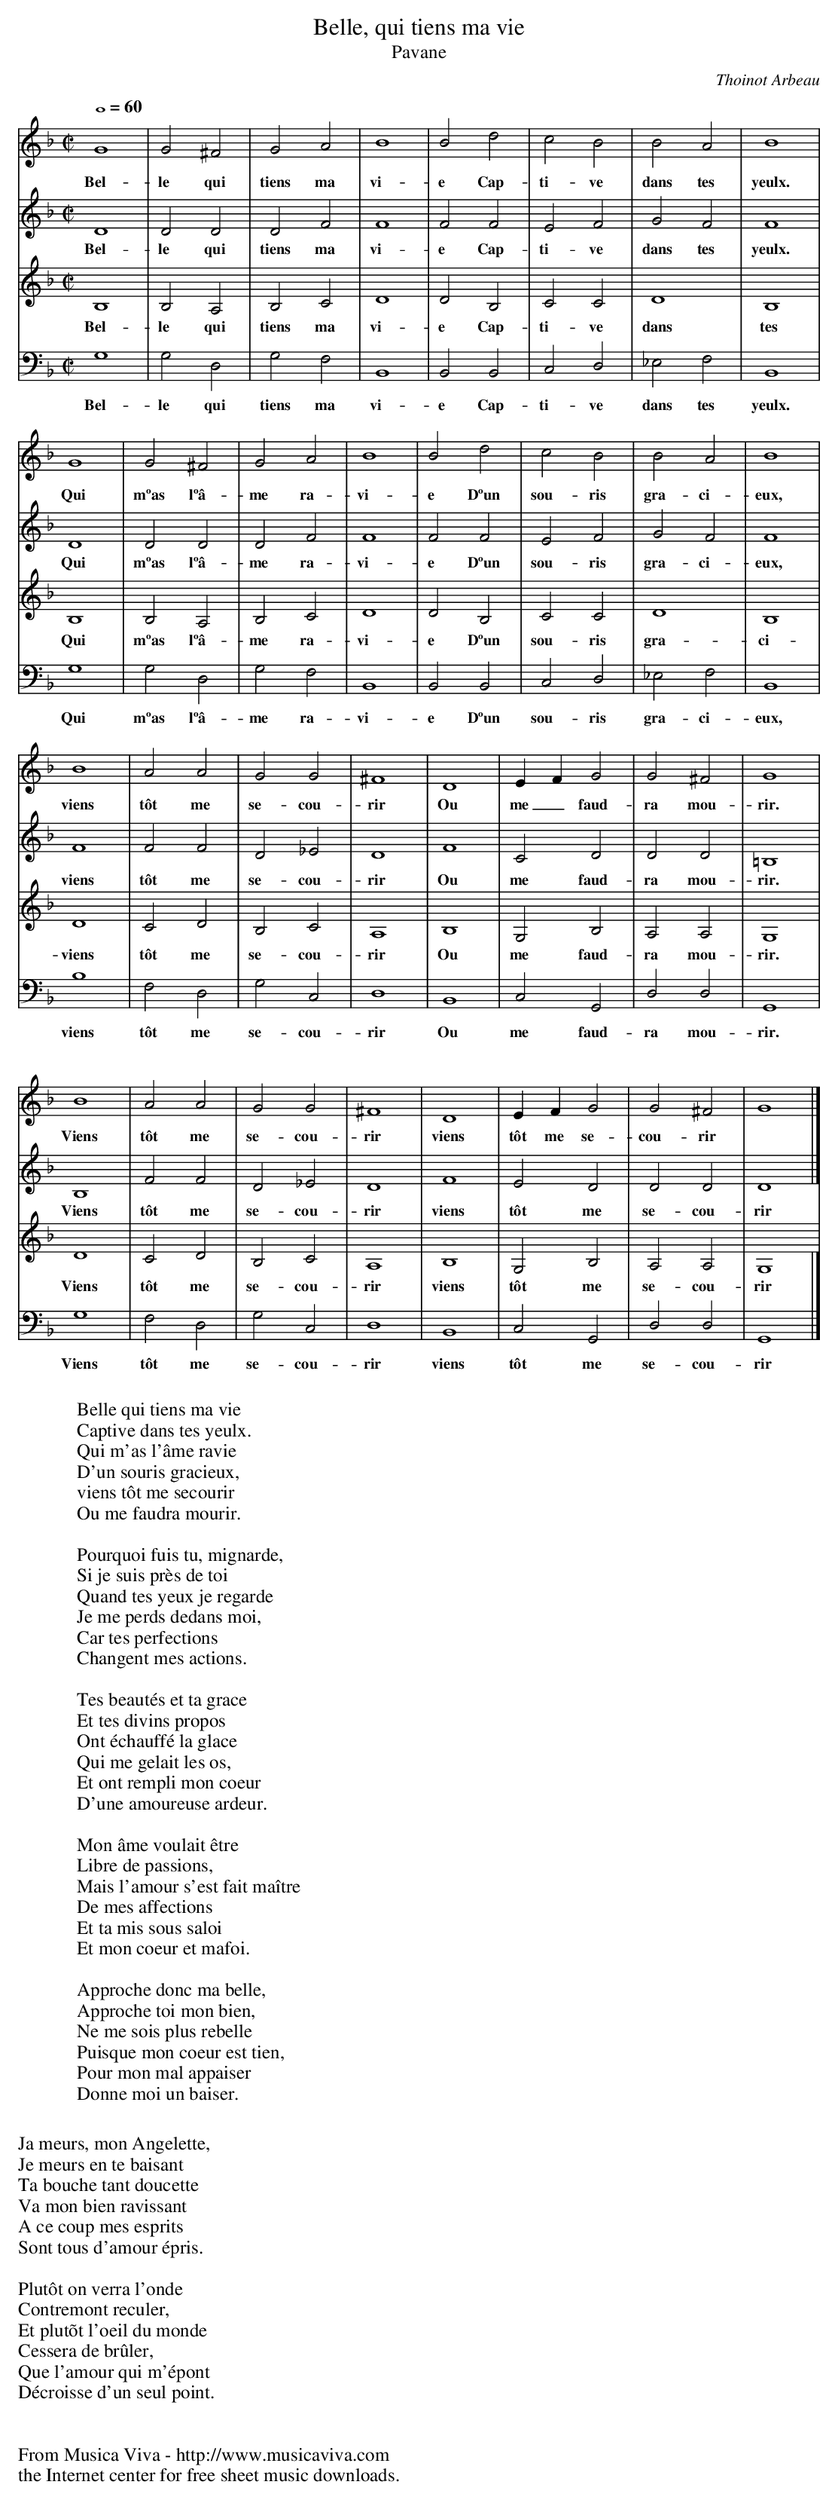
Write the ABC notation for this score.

X:1
T:Belle, qui tiens ma vie
T:Pavane
C:Thoinot Arbeau
M:C|
L:1/2
Q:1/1=60
K:Gdor
V:1
G2|G^F|GA|B2|Bd|cB|BA|B2|
w:Bel-le qui tiens ma vi-e Cap-ti-ve dans tes yeulx.
V:2
D2|DD|DF|F2|FF|EF|GF|F2|
w:Bel-le qui tiens ma vi-e Cap-ti-ve dans tes yeulx.
V:3
B,2|B,A,|B,C|D2|DB,|CC|D2|B,2|
w:Bel-le qui tiens ma vi-e Cap-ti-ve dans tes yeulx.
V:4
G,2|G,D,|G,F,|B,,2|B,,B,,|C,D,|_E,F,|B,,2|
w:Bel-le qui tiens ma vi-e Cap-ti-ve dans tes yeulx.
V:1
G2|G^F|GA|B2|Bd|cB|BA|B2|
w:Qui mºas lº\^a-me ra-vi-e Dºun sou-ris gra-ci-eux,
V:2
D2|DD|DF|F2|FF|EF|GF|F2|
w:Qui mºas lº\^a-me ra-vi-e Dºun sou-ris gra-ci-eux,
V:3
B,2|B,A,|B,C|D2|DB,|CC|D2|B,2|
w:Qui mºas lº\^a-me ra-vi-e Dºun sou-ris gra-ci-eux,
V:4
G,2|G,D,|G,F,|B,,2|B,,B,,|C,D,|_E,F,|B,,2|
w:Qui mºas lº\^a-me ra-vi-e Dºun sou-ris gra-ci-eux,
V:1
B2|A A|G G|^F2|D2|E/F/ G|G ^F|G2|
w:viens t\^ot me se-cou-rir Ou me_ faud-ra mou-rir.
V:2
F2|FF|D_E|D2|F2|CD|DD|=B,2|
w:viens t\^ot me se-cou-rir Ou me faud-ra mou-rir.
V:3
D2|CD|B,C|A,2|B,2|G,B,|A,A,|G,2|
w:viens t\^ot me se-cou-rir Ou me faud-ra mou-rir.
V:4
B,2|F,D,|G,C,|D,2|B,,2|C,G,,|D,D,|G,,2|
w:viens t\^ot me se-cou-rir Ou me faud-ra mou-rir.
V:1
B2|A A|G G|^F2|D2|E/F/ G|G ^F|G2|]
w:Viens t\^ot me se-cou-rir viens t\^ot me se-cou-rir
V:2
B,2|FF|D_E|D2|F2|ED|DD|D2|]
w:Viens t\^ot me se-cou-rir viens t\^ot me se-cou-rir
V:3
D2|CD|B,C|A,2|B,2|G,B,|A,A,|G,2|
w:Viens t\^ot me se-cou-rir viens t\^ot me se-cou-rir
V:4
G,2|F,D,|G,C,|D,2|B,,2|C,G,,|D,D,|G,,2|]
w:Viens t\^ot me se-cou-rir viens t\^ot me se-cou-rir
W:
W:Belle qui tiens ma vie
W:Captive dans tes yeulx.
W:Qui m'as l'\^ame ravie
W:D'un souris gracieux,
W:viens t\^ot me secourir
W:Ou me faudra mourir.
W:
W:Pourquoi fuis tu, mignarde,
W:Si je suis pr\`es de toi
W:Quand tes yeux je regarde
W:Je me perds dedans moi,
W:Car tes perfections
W:Changent mes actions.
W:
W:Tes beaut\'es et ta grace
W:Et tes divins propos
W:Ont \'echauff\'e la glace
W:Qui me gelait les os,
W:Et ont rempli mon coeur
W:D'une amoureuse ardeur.
W:
W:Mon \^ame voulait \^etre
W:Libre de passions,
W:Mais l'amour s'est fait ma\^itre
W:De mes affections
W:Et ta mis sous saloi
W:Et mon coeur et mafoi.
W:
W:Approche donc ma belle,
W:Approche toi mon bien,
W:Ne me sois plus rebelle
W:Puisque mon coeur est tien,
W:Pour mon mal appaiser
W:Donne moi un baiser.
W:
W:Ja meurs, mon Angelette,
W:Je meurs en te baisant
W:Ta bouche tant doucette
W:Va mon bien ravissant
W:A ce coup mes esprits
W:Sont tous d'amour \'epris.
W:
W:Plut\^ot on verra l'onde
W:Contremont reculer,
W:Et plut\~ot l'oeil du monde
W:Cessera de br\^uler,
W:Que l'amour qui m'\'epont
W:D\'ecroisse d'un seul point.
W:
W:
W:  From Musica Viva - http://www.musicaviva.com
W:  the Internet center for free sheet music downloads.
